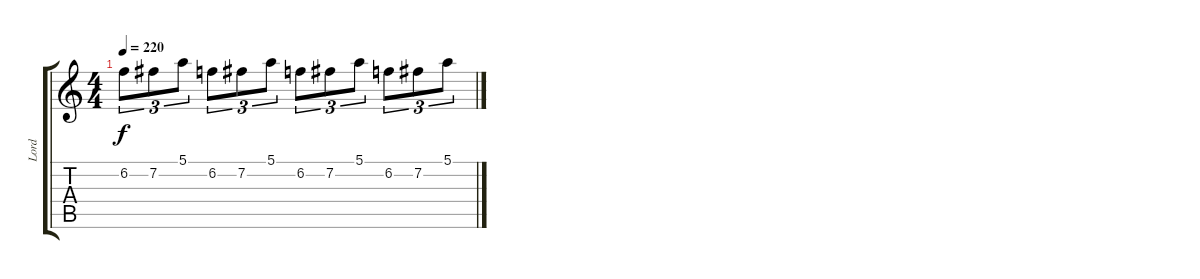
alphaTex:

\track ("Lord" "Lord") {instrument drawbarorgan}
\staff {score tabs}
\tuning (E5 B4 G4 D4 A3 E3) {hide}
\ts (4 4)
\tempo 220
\clef g2
\ks c
6.2.8{tu (3 2) dy f} 7.2.8{tu (3 2)} 5.1.8{tu (3 2)} 6.2.8{tu (3 2)} 7.2.8{tu (3 2)} 5.1.8{tu (3 2)} 6.2.8{tu (3 2)} 7.2.8{tu (3 2)} 5.1.8{tu (3 2)} 6.2.8{tu (3 2)} 7.2.8{tu (3 2)} 5.1.8{tu (3 2)}
